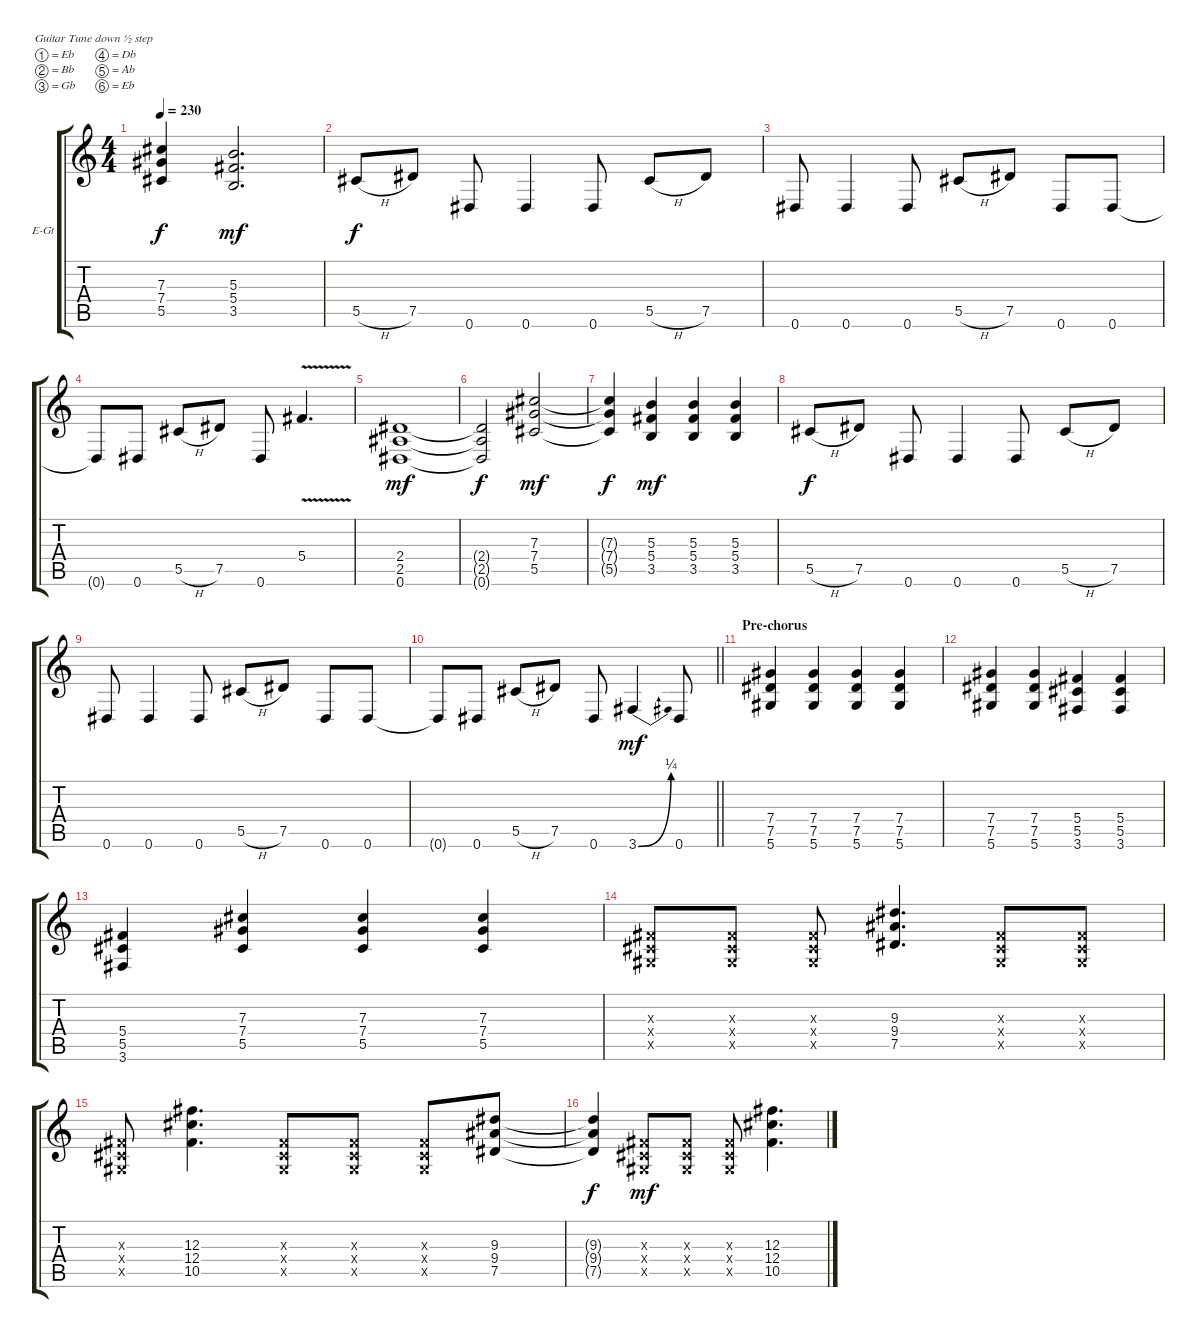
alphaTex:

\bracketExtendMode groupsimilarinstruments
\firstSystemTrackNameOrientation horizontal
\otherSystemsTrackNameOrientation horizontal
\track ("Sid Glove" "E-Gt") {instrument distortionguitar}
\staff {score tabs}
\tuning (Eb4 Bb3 Gb3 Db3 Ab2 Eb2)
\ts (4 4)
\tempo 230
\clef g2
\ks c
(7.3{t} 7.4{t} 5.5{t}).4{dy f} (5.3 5.4 3.5).2{d dy mf} |
5.5{h}.8{dy f} 7.5.8 0.6.8 0.6.4 0.6.8 5.5{h}.8 7.5.8 |
0.6.8 0.6.4 0.6.8 5.5{h}.8 7.5.8 0.6.8 0.6.8 |
0.6{t}.8 0.6.8 5.5{h}.8 7.5.8 0.6.8 5.4{v}.4{d} |
(2.4 2.5 0.6).1{dy mf} |
(2.4{t} 2.5{t} 0.6{t}).2{dy f} (7.3 7.4 5.5).2{dy mf} |
(7.3{t} 7.4{t} 5.5{t}).4{dy f} (5.3 5.4 3.5).4{dy mf} (5.3 5.4 3.5).4 (5.3 5.4 3.5).4 |
5.5{h}.8{dy f} 7.5.8 0.6.8 0.6.4 0.6.8 5.5{h}.8 7.5.8 |
0.6.8 0.6.4 0.6.8 5.5{h}.8 7.5.8 0.6.8 0.6.8 |
\barLineRight lightlight
0.6{t}.8 0.6.8 5.5{h}.8 7.5.8 0.6.8 3.6{be (bend 0 0 60 1)}.4{dy mf} 0.6.8 |
\section ("" "Pre-chorus")
(7.4 7.5 5.6).4 (7.4 7.5 5.6).4 (7.4 7.5 5.6).4 (7.4 7.5 5.6).4 |
(7.4 7.5 5.6).4 (7.4 7.5 5.6).4 (5.4 5.5 3.6).4 (5.4 5.5 3.6).4 |
(5.4 5.5 3.6).4 (7.3 7.4 5.5).4 (7.3 7.4 5.5).4 (7.3 7.4 5.5).4 |
(0.3{x} 0.4{x} 0.5{x}).8 (0.3{x} 0.4{x} 0.5{x}).8 (0.3{x} 0.4{x} 0.5{x}).8 (9.3 9.4 7.5).4{d} (0.3{x} 0.4{x} 0.5{x}).8 (0.3{x} 0.4{x} 0.5{x}).8 |
(0.3{x} 0.4{x} 0.5{x}).8 (12.3 12.4 10.5).4{d} (0.3{x} 0.4{x} 0.5{x}).8 (0.3{x} 0.4{x} 0.5{x}).8 (0.3{x} 0.4{x} 0.5{x}).8 (9.3 9.4 7.5).8 |
(9.3{t} 9.4{t} 7.5{t}).4{dy f} (0.3{x} 0.4{x} 0.5{x}).8{dy mf} (0.3{x} 0.4{x} 0.5{x}).8 (0.3{x} 0.4{x} 0.5{x}).8 (12.3 12.4 10.5).4{d}
